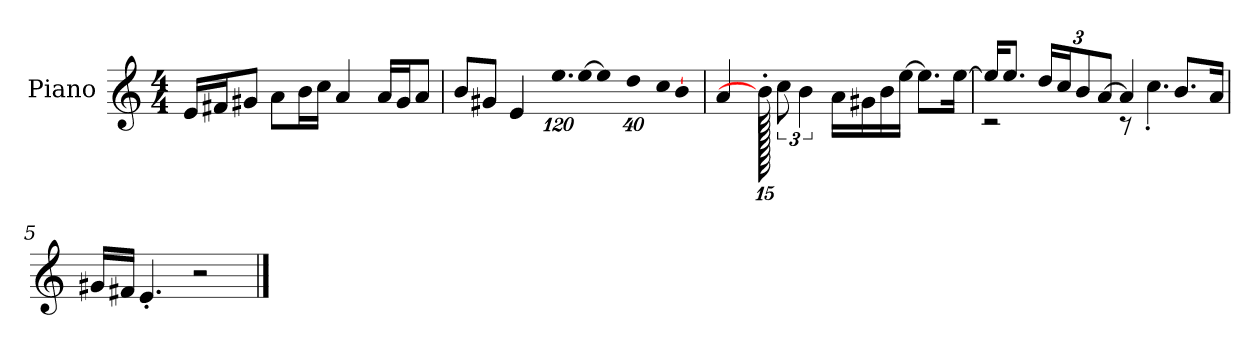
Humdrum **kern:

**kern
*part1
*staff1
*I"Piano
*I'P-no
*clefG2
*k[]
*M4/4
*MM90
=1
16e/LL
16f#X/J
8g#X/J
8a\L
16b\L
16cc\JJ
4a/
16a/LL
16g#/J
8a/J
=2
8b/L
8g#X/J
4e/
*Xbrackettup
!LO:N:vis=16.
960%103ee\LL
!LO:N:vis=32
[640%23ee\JK
!LO:N:vis=8
960%137ee\]
!LO:N:vis=16
1920%137dd\L
!LO:N:vis=32
640%23cc\K
[384%41b\J
=3
4a/
1920b'\]
*brackettup
12cc\
6b\
16a\LL
16g#X\
16b\
[16ee\JJ
8.ee\L]
[16ee\Jk
!!LO:LB:g=z
=4
*^
16ee/KL]	2r
8.ee/J	.
*Xbrackettup	*
24dd/LL	.
24cc/J	.
12b/	.
[12a/J	.
4a/]	8r
.	4.cc'\
8.b/L	.
16a/Jk	.
*v	*v
=5
16g#X/LL
16f#X/JJ
4.e'/
2r
==
*-
